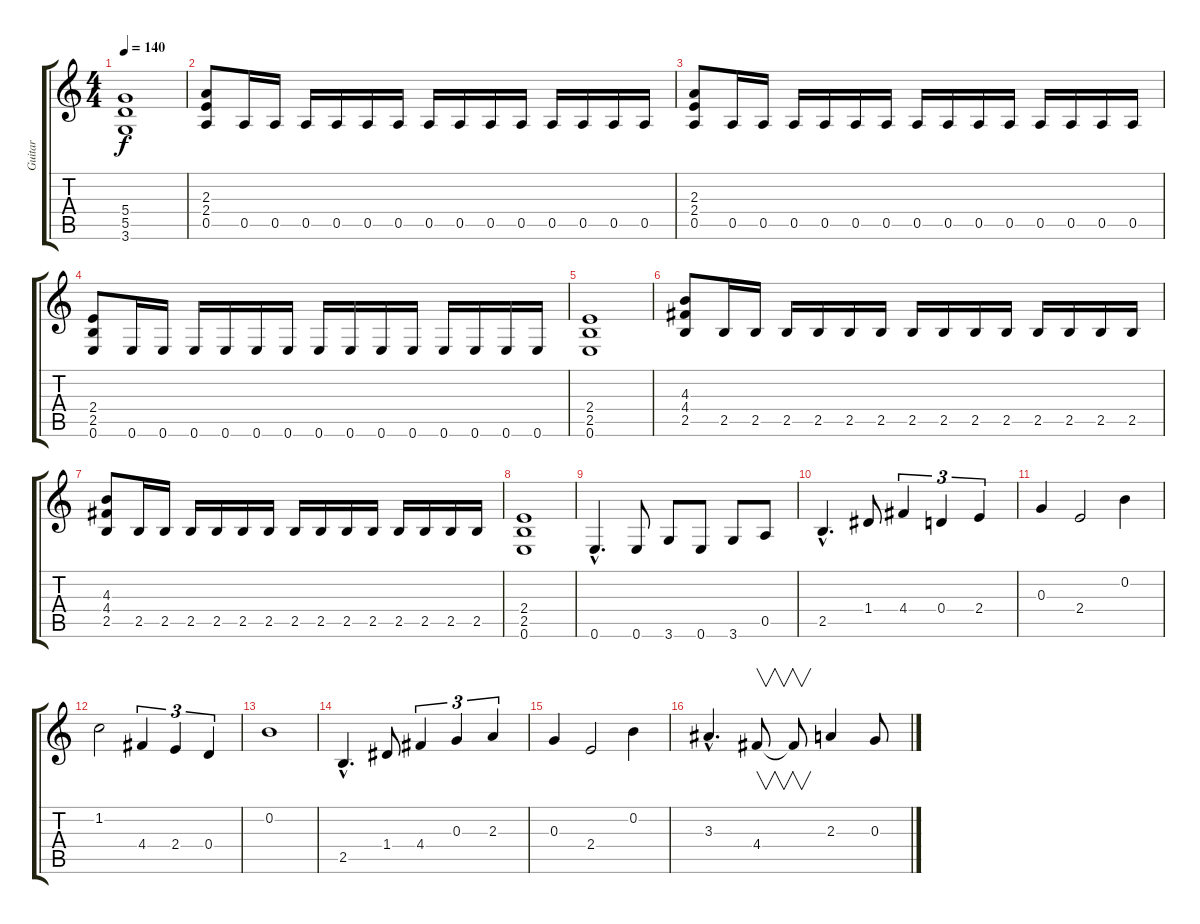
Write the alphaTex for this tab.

\track ("Guitar" "Guitar") {instrument distortionguitar}
\staff {score tabs}
\tuning (E4 B3 G3 D3 A2 E2) {hide}
\ts (4 4)
\tempo 140
\clef g2
\ks c
(5.4 5.5 3.6).1{dy f} |
(2.3 2.4 0.5).8 0.5.16 0.5.16 0.5.16 0.5.16 0.5.16 0.5.16 0.5.16 0.5.16 0.5.16 0.5.16 0.5.16 0.5.16 0.5.16 0.5.16 |
(2.3 2.4 0.5).8 0.5.16 0.5.16 0.5.16 0.5.16 0.5.16 0.5.16 0.5.16 0.5.16 0.5.16 0.5.16 0.5.16 0.5.16 0.5.16 0.5.16 |
(2.4 2.5 0.6).8 0.6.16 0.6.16 0.6.16 0.6.16 0.6.16 0.6.16 0.6.16 0.6.16 0.6.16 0.6.16 0.6.16 0.6.16 0.6.16 0.6.16 |
(2.4 2.5 0.6).1 |
(4.3 4.4 2.5).8 2.5.16 2.5.16 2.5.16 2.5.16 2.5.16 2.5.16 2.5.16 2.5.16 2.5.16 2.5.16 2.5.16 2.5.16 2.5.16 2.5.16 |
(4.3 4.4 2.5).8 2.5.16 2.5.16 2.5.16 2.5.16 2.5.16 2.5.16 2.5.16 2.5.16 2.5.16 2.5.16 2.5.16 2.5.16 2.5.16 2.5.16 |
(2.4 2.5 0.6).1 |
0.6{hac}.4{d} 0.6.8 3.6.8 0.6.8 3.6.8 0.5.8 |
2.5{hac}.4{d} 1.4.8 4.4.4{tu (3 2)} 0.4.4{tu (3 2)} 2.4.4{tu (3 2)} |
0.3.4 2.4.2 0.2.4 |
1.2.2 4.4.4{tu (3 2)} 2.4.4{tu (3 2)} 0.4.4{tu (3 2)} |
0.2.1 |
2.5{hac}.4{d} 1.4.8 4.4.4{tu (3 2)} 0.3.4{tu (3 2)} 2.3.4{tu (3 2)} |
0.3.4 2.4.2 0.2.4 |
3.3{hac}.4{d} 4.4.8{v} 4.4{t}.8{v} 2.3.4 0.3.8
